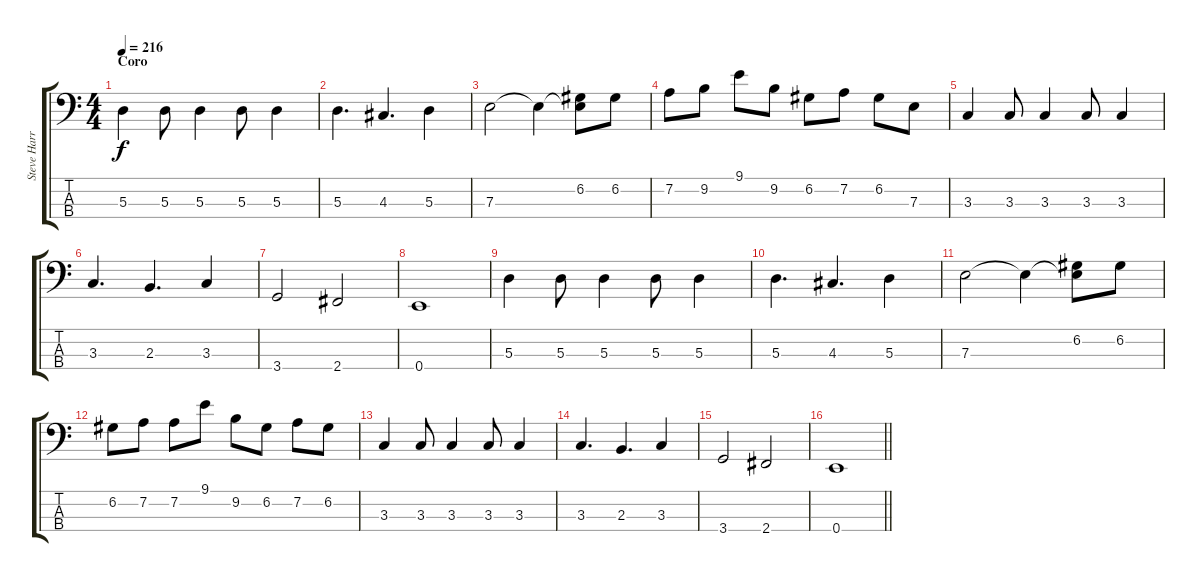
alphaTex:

\track ("Steve Harris" "Steve Harr") {instrument electricbassfinger}
\staff {score tabs}
\tuning (G2 D2 A1 E1) {hide}
\ts (4 4)
\section ("" "Coro")
\tempo 216
\clef f4
\ks c
5.3.4{dy f} 5.3.8 5.3.4 5.3.8 5.3.4 |
5.3.4{d} 4.3.4{d} 5.3.4 |
7.3.2 7.3{t}.4 (6.2 7.3{t}).8 6.2.8 |
7.2.8 9.2.8 9.1.8 9.2.8 6.2.8 7.2.8 6.2.8 7.3.8 |
3.3.4 3.3.8 3.3.4 3.3.8 3.3.4 |
3.3.4{d} 2.3.4{d} 3.3.4 |
3.4.2 2.4.2 |
0.4.1 |
5.3.4 5.3.8 5.3.4 5.3.8 5.3.4 |
5.3.4{d} 4.3.4{d} 5.3.4 |
7.3.2 7.3{t}.4 (6.2 7.3{t}).8 6.2.8 |
6.2.8 7.2.8 7.2.8 9.1.8 9.2.8 6.2.8 7.2.8 6.2.8 |
3.3.4 3.3.8 3.3.4 3.3.8 3.3.4 |
3.3.4{d} 2.3.4{d} 3.3.4 |
3.4.2 2.4.2 |
\barLineRight lightlight
0.4.1
